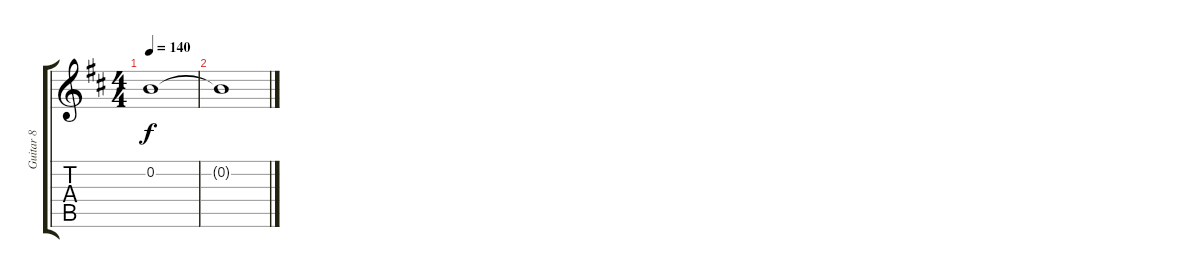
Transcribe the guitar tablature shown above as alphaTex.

\track ("Guitar 8" "Guitar 8") {instrument distortionguitar}
\staff {score tabs}
\tuning (E4 B3 G3 D3 A2 E2) {hide}
\ts (4 4)
\tempo 140
\clef g2
\ks bminor
0.2.1{dy f} |
0.2{t}.1
